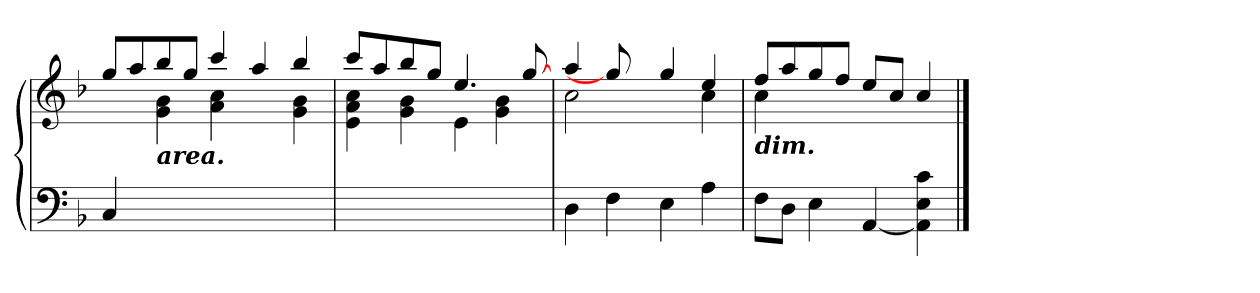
**kern	**kern
*part1	*part1
*staff2	*staff1
*clefF4	*clefG3
*k[b-]	*k[b-]
=1	=1
*	*^
4C/	8ee/L	4ryy
.	8ff/	.
!	!LO:TX:b:Bi:t=area.	!
1ryy	8gg/	4e\ 4g\
.	8ee/J	.
.	4aa/	4f\ 4a\
.	4ff/	4ryy
.	4gg/	4e\ 4g\
=2	=2	=2
1ryy	8aa/L	4c\ 4f\ 4a\
.	8ff/	.
.	8gg/	4e\ 4g\
.	8ee/J	.
.	4.cc/	4c\
.	.	4e\ 4g\
.	[8ee/	.
=3	=3	=3
4D\	4ff/	2a\
4F\	8ee/]	.
.	4.ryy	.
4E\	.	4ee/
4A\	4a\	4cc/
=4	=4	=4
!	!LO:TX:b:Bi:t=dim.	!
8F\L	8dd/L	4a\
8D\J	8ff/	.
4E\	8ee/	2.ryy
.	8dd/J	.
[<4AA/	8cc/L	.
.	8a/J	.
4AA\] 4E\ 4c\	4a/	.
*	*v	*v
==	==
*-	*-
